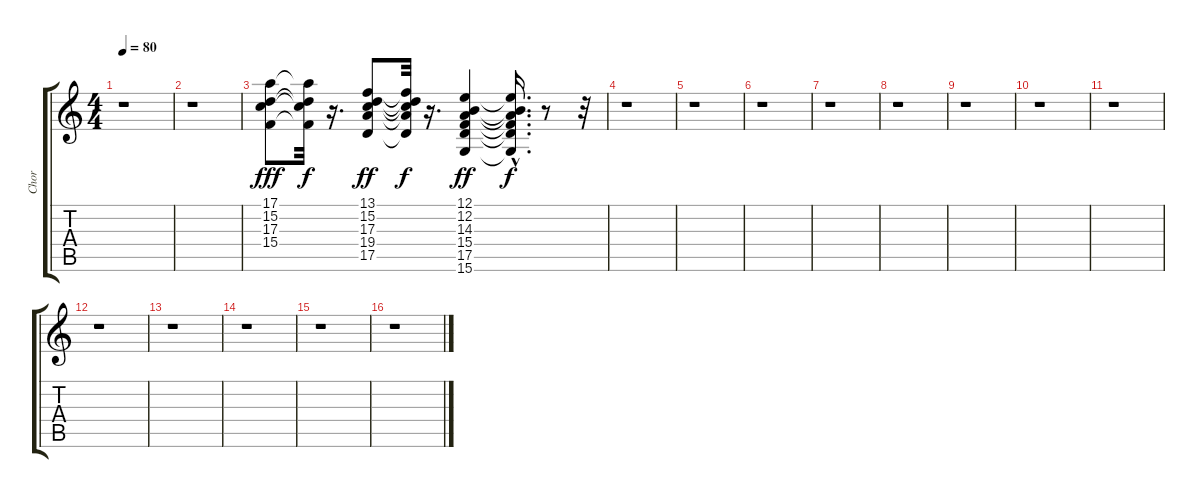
\track ("Chor" "Chor") {instrument percussiveorgan}
\staff {score tabs}
\tuning (E4 B3 G3 D3 A2 E2) {hide}
\ts (4 4)
\tempo 80
\clef g2
\ks c
r.1{dy ff} |
r.1 |
(17.1 15.2 17.3 15.4).8{dy fff} (17.1{t} 15.2{t} 17.3{t} 15.4{t}).32{dy f} r.16{d} (13.1 15.2 17.3 19.4 17.5).8{dy ff} (13.1{t} 15.2{t} 17.3{t} 19.4{t} 17.5{t}).32{dy f} r.16{d} (12.1 12.2 14.3 15.4 17.5 15.6).4{dy ff} (12.1{hac t} 12.2{hac t} 14.3{hac t} 15.4{hac t} 17.5{hac t} 15.6{hac t}).16{d dy f} r.8 r.32 |
r.1 |
r.1 |
r.1 |
r.1 |
r.1 |
r.1 |
r.1 |
r.1 |
r.1 |
r.1 |
r.1 |
r.1 |
r.1
